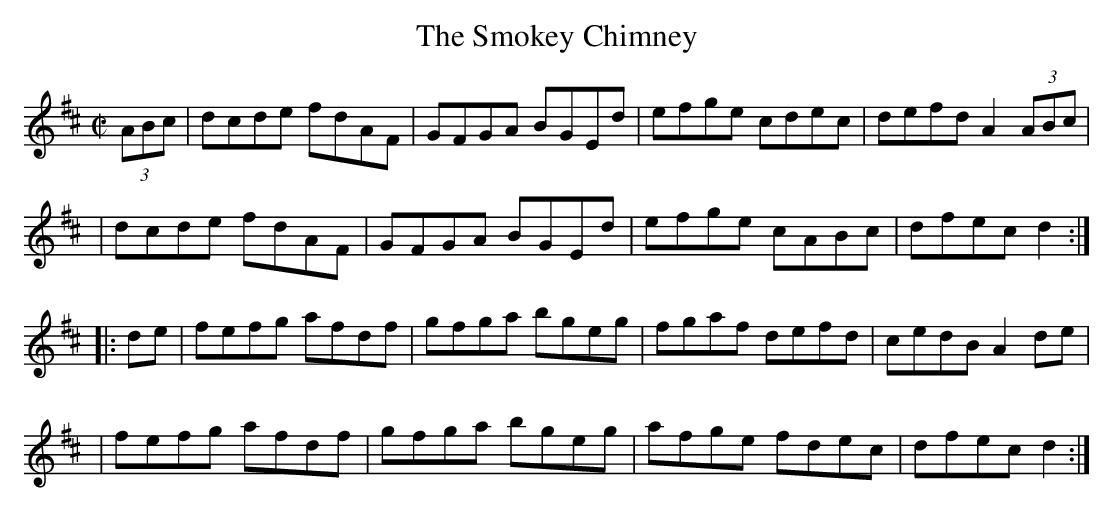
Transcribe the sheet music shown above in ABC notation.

X:1
T: The Smokey Chimney
M: C|
L: 1/8
K: D
(3ABc|dcde fdAF|GFGA BGEd|efge cdec|defd A2(3ABc|
|dcde fdAF|GFGA BGEd|efge cABc|dfec d2:|
|:de|fefg afdf|gfga bgeg|fgaf defd|cedB A2 de|
|fefg afdf|gfga bgeg|afge fdec|dfec d2:|
